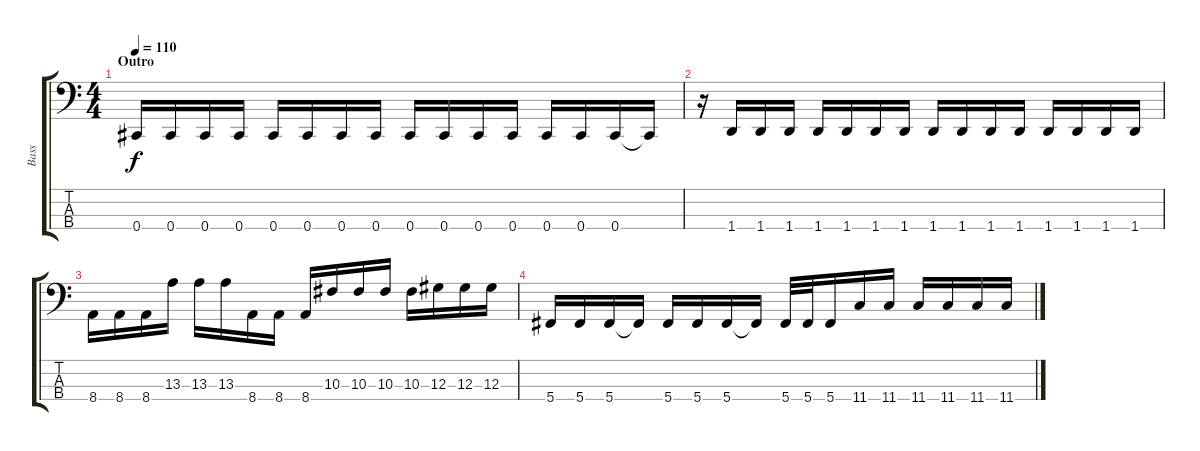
\track ("Bass" "Bass") {instrument electricbassfinger}
\staff {score tabs}
\tuning (Gb2 Db2 Ab1 Db1) {hide}
\ts (4 4)
\section ("" "Outro")
\tempo 110
\clef f4
\ks c
0.4.16{dy f} 0.4.16 0.4.16 0.4.16 0.4.16 0.4.16 0.4.16 0.4.16 0.4.16 0.4.16 0.4.16 0.4.16 0.4.16 0.4.16 0.4.16 0.4{t}.16 |
r.16 1.4.16 1.4.16 1.4.16 1.4.16 1.4.16 1.4.16 1.4.16 1.4.16 1.4.16 1.4.16 1.4.16 1.4.16 1.4.16 1.4.16 1.4.16 |
8.4.16 8.4.16 8.4.16 13.3.16 13.3.16 13.3.16 8.4.16 8.4.16 8.4.16 10.3.16 10.3.16 10.3.16 10.3.16 12.3.16 12.3.16 12.3.16 |
5.4.16 5.4.16 5.4.16 5.4{t}.16 5.4.16 5.4.16 5.4.16 5.4{t}.16 5.4.32 5.4.32 5.4.16 11.4.16 11.4.16 11.4.16 11.4.16 11.4.16 11.4.16
